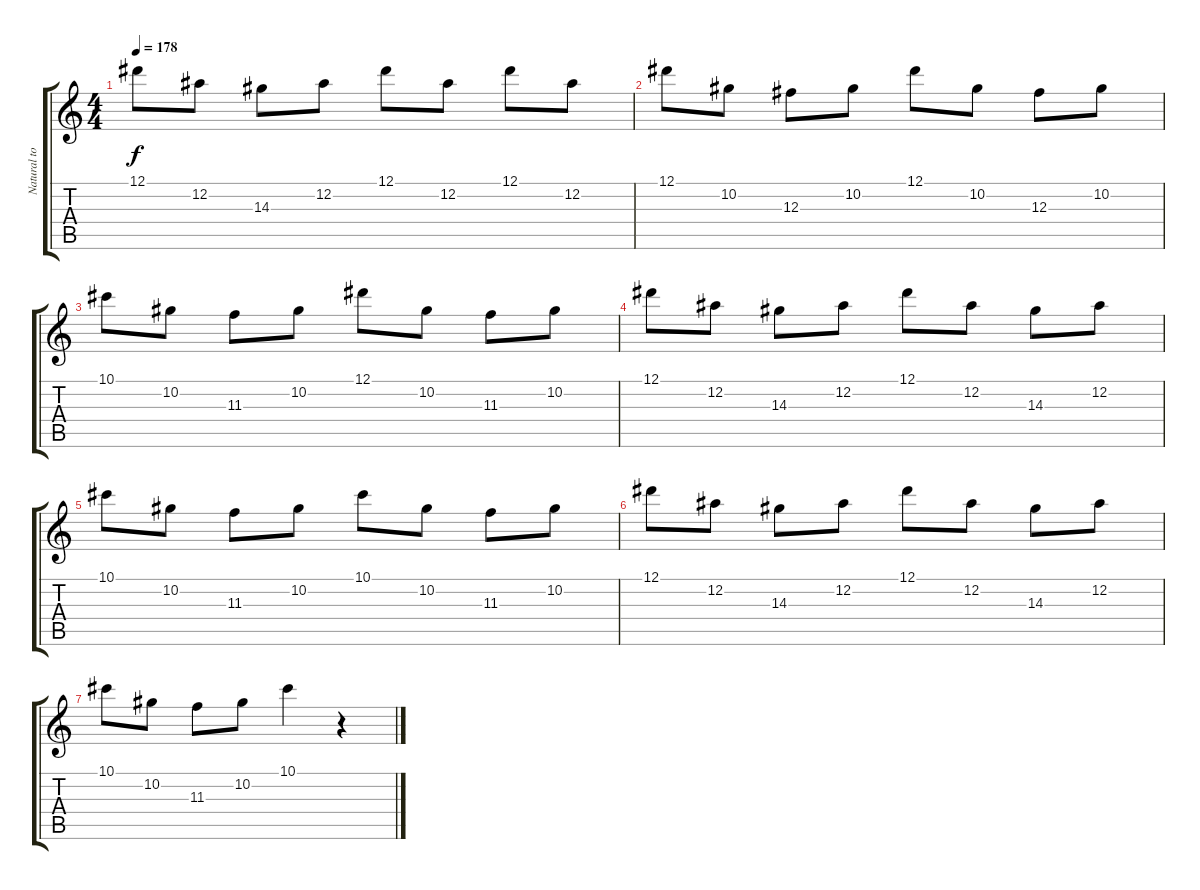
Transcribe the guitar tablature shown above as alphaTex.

\track ("Natural tone" "Natural to") {instrument electricguitarclean}
\staff {score tabs}
\tuning (Eb4 Bb3 Gb3 Db3 Ab2 Eb2) {hide}
\ts (4 4)
\tempo 178
\clef g2
\ks c
12.1.8{dy f} 12.2.8 14.3.8 12.2.8 12.1.8 12.2.8 12.1.8 12.2.8 |
12.1.8 10.2.8 12.3.8 10.2.8 12.1.8 10.2.8 12.3.8 10.2.8 |
10.1.8 10.2.8 11.3.8 10.2.8 12.1.8 10.2.8 11.3.8 10.2.8 |
12.1.8 12.2.8 14.3.8 12.2.8 12.1.8 12.2.8 14.3.8 12.2.8 |
10.1.8 10.2.8 11.3.8 10.2.8 10.1.8 10.2.8 11.3.8 10.2.8 |
12.1.8 12.2.8 14.3.8 12.2.8 12.1.8 12.2.8 14.3.8 12.2.8 |
10.1.8 10.2.8 11.3.8 10.2.8 10.1.4 r.4
